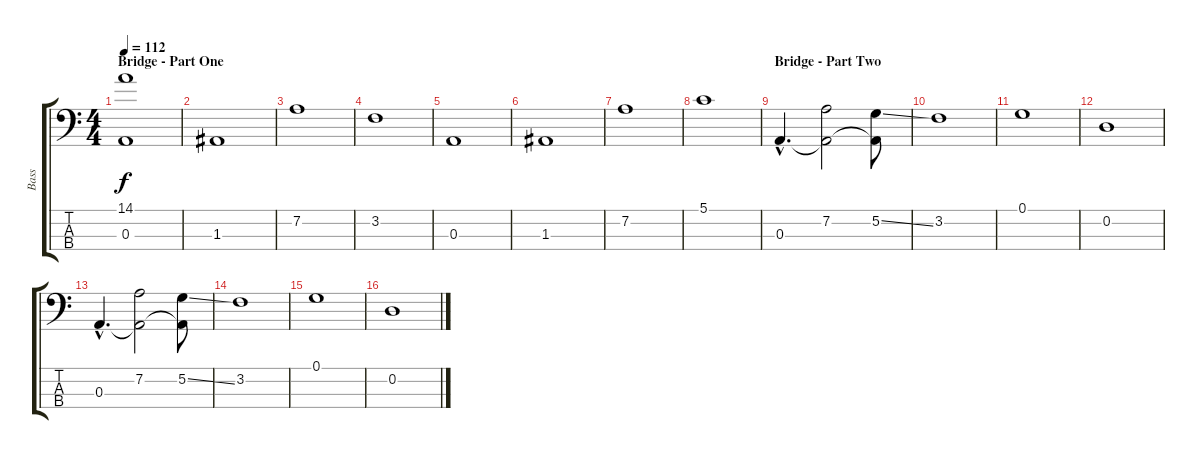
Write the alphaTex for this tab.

\track ("Bass" "Bass") {instrument electricbassfinger}
\staff {score tabs}
\tuning (G2 D2 A1 E1) {hide}
\ts (4 4)
\section ("" "Bridge - Part One")
\tempo 112
\clef f4
\ks c
(14.1 0.3).1{dy f} |
1.3.1 |
7.2.1 |
3.2.1 |
0.3.1 |
1.3.1 |
7.2.1 |
5.1.1 |
\section ("" "Bridge - Part Two")
0.3{hac}.4{d} (7.2 0.3{t}).2 (5.2{ss} 0.3{t}).8 |
3.2.1 |
0.1.1 |
0.2.1 |
0.3{hac}.4{d} (7.2 0.3{t}).2 (5.2{ss} 0.3{t}).8 |
3.2.1 |
0.1.1 |
0.2.1
